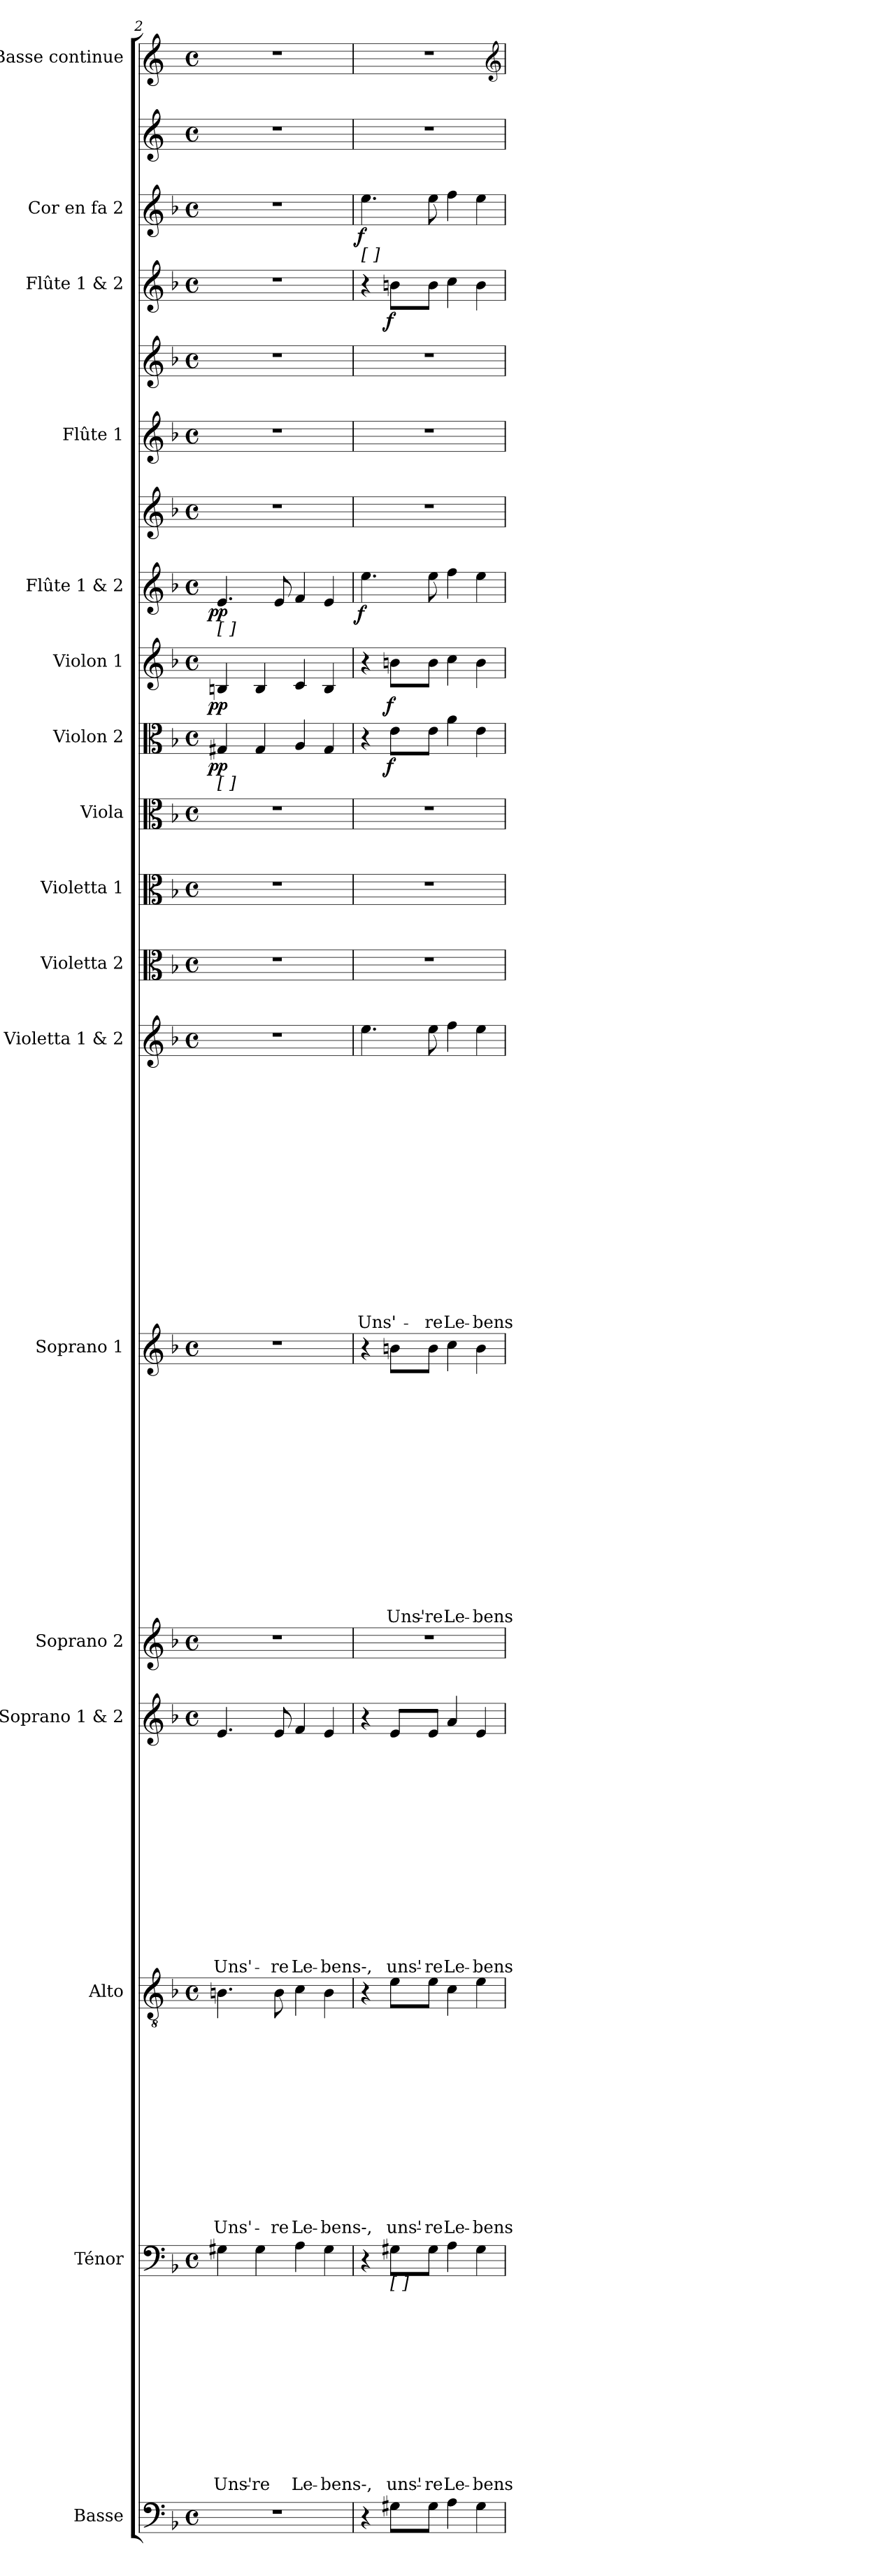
**kern	**kern	**text	**text	**text	**text	**text	**text	**text	**text	**text	**text	**text	**text	**kern	**text	**text	**text	**text	**text	**text	**text	**text	**text	**text	**text	**text	**text	**kern	**text	**text	**text	**text	**text	**text	**text	**text	**text	**text	**text	**text	**text	**text	**kern	**kern	**text	**text	**text	**text	**text	**text	**text	**text	**text	**text	**text	**text	**text	**text	**text	**kern	**text	**text	**text	**text	**text	**text	**text	**text	**text	**text	**text	**text	**text	**text	**text	**text	**kern	**kern	**kern	**kern	**dynam	**kern	**dynam	**kern	**kern	**dynam	**kern	**kern	**kern	**dynam	**kern	**kern	**dynam	**kern
*part17	*part16	*part16	*part16	*part16	*part16	*part16	*part16	*part16	*part16	*part16	*part16	*part16	*part16	*part15	*part15	*part15	*part15	*part15	*part15	*part15	*part15	*part15	*part15	*part15	*part15	*part15	*part15	*part14	*part14	*part14	*part14	*part14	*part14	*part14	*part14	*part14	*part14	*part14	*part14	*part14	*part14	*part14	*part13	*part12	*part12	*part12	*part12	*part12	*part12	*part12	*part12	*part12	*part12	*part12	*part12	*part12	*part12	*part12	*part12	*part11	*part11	*part11	*part11	*part11	*part11	*part11	*part11	*part11	*part11	*part11	*part11	*part11	*part11	*part11	*part11	*part11	*part10	*part9	*part8	*part7	*part7	*part6	*part6	*part5	*part5	*part5	*part4	*part4	*part3	*part3	*part2	*part2	*part2	*part1
*staff20	*staff19	*staff19	*staff19	*staff19	*staff19	*staff19	*staff19	*staff19	*staff19	*staff19	*staff19	*staff19	*staff19	*staff18	*staff18	*staff18	*staff18	*staff18	*staff18	*staff18	*staff18	*staff18	*staff18	*staff18	*staff18	*staff18	*staff18	*staff17	*staff17	*staff17	*staff17	*staff17	*staff17	*staff17	*staff17	*staff17	*staff17	*staff17	*staff17	*staff17	*staff17	*staff17	*staff16	*staff15	*staff15	*staff15	*staff15	*staff15	*staff15	*staff15	*staff15	*staff15	*staff15	*staff15	*staff15	*staff15	*staff15	*staff15	*staff15	*staff14	*staff14	*staff14	*staff14	*staff14	*staff14	*staff14	*staff14	*staff14	*staff14	*staff14	*staff14	*staff14	*staff14	*staff14	*staff14	*staff14	*staff13	*staff12	*staff11	*staff10	*staff10	*staff9	*staff9	*staff8	*staff7	*staff7/8	*staff6	*staff5	*staff4	*staff4	*staff3	*staff2	*staff2/3	*staff1
*I"Basse	*I"Ténor	*	*	*	*	*	*	*	*	*	*	*	*	*I"Alto	*	*	*	*	*	*	*	*	*	*	*	*	*	*I"Soprano 1 & 2	*	*	*	*	*	*	*	*	*	*	*	*	*	*	*I"Soprano 2	*I"Soprano 1	*	*	*	*	*	*	*	*	*	*	*	*	*	*	*	*I"Violetta 1 & 2	*	*	*	*	*	*	*	*	*	*	*	*	*	*	*	*	*I"Violetta 2	*I"Violetta 1	*I"Viola	*I"Violon 2	*	*I"Violon 1	*	*I"Flûte 1 & 2	*	*	*I"Flûte 1	*	*I"Flûte 1 & 2	*	*I"Cor en fa 2	*	*	*I"Basse continue
*I'Bas	*I'T	*	*	*	*	*	*	*	*	*	*	*	*	*I'A	*	*	*	*	*	*	*	*	*	*	*	*	*	*I'Pno	*	*	*	*	*	*	*	*	*	*	*	*	*	*	*I'S 2	*I'S 1	*	*	*	*	*	*	*	*	*	*	*	*	*	*	*	*	*	*	*	*	*	*	*	*	*	*	*	*	*	*	*	*	*I'Vta 2	*I'Vta 1	*I'Vla	*I'Vln 2	*	*I'Vln 1	*	*I'Vln 1	*	*	*I'Fl 1	*	*	*	*I'Cor 2	*	*	*I'BC
*clefF4	*clefF4	*	*	*	*	*	*	*	*	*	*	*	*	*clefGv2	*	*	*	*	*	*	*	*	*	*	*	*	*	*clefG2	*	*	*	*	*	*	*	*	*	*	*	*	*	*	*clefG2	*clefG2	*	*	*	*	*	*	*	*	*	*	*	*	*	*	*	*clefG2	*	*	*	*	*	*	*	*	*	*	*	*	*	*	*	*	*clefC3	*clefC3	*clefC3	*clefC3	*	*clefG2	*	*clefG2	*clefG2	*	*clefG2	*clefG2	*clefG2	*	*clefG2	*clefG2	*	*clefG2
*ITrd7c12	*	*	*	*	*	*	*	*	*	*	*	*	*	*	*	*	*	*	*	*	*	*	*	*	*	*	*	*	*	*	*	*	*	*	*	*	*	*	*	*	*	*	*	*	*	*	*	*	*	*	*	*	*	*	*	*	*	*	*	*	*	*	*	*	*	*	*	*	*	*	*	*	*	*	*	*	*	*	*	*	*	*	*	*	*	*	*	*	*	*	*	*ITrd4c7	*	*ITrd4c7
*k[b-]	*k[b-]	*	*	*	*	*	*	*	*	*	*	*	*	*k[b-]	*	*	*	*	*	*	*	*	*	*	*	*	*	*k[b-]	*	*	*	*	*	*	*	*	*	*	*	*	*	*	*k[b-]	*k[b-]	*	*	*	*	*	*	*	*	*	*	*	*	*	*	*	*k[b-]	*	*	*	*	*	*	*	*	*	*	*	*	*	*	*	*	*k[b-]	*k[b-]	*k[b-]	*k[b-]	*	*k[b-]	*	*k[b-]	*k[b-]	*	*k[b-]	*k[b-]	*k[b-]	*	*k[b-]	*k[b-]	*	*k[b-]
*F:	*F:	*	*	*	*	*	*	*	*	*	*	*	*	*F:	*	*	*	*	*	*	*	*	*	*	*	*	*	*F:	*	*	*	*	*	*	*	*	*	*	*	*	*	*	*F:	*F:	*	*	*	*	*	*	*	*	*	*	*	*	*	*	*	*F:	*	*	*	*	*	*	*	*	*	*	*	*	*	*	*	*	*F:	*F:	*F:	*F:	*	*F:	*	*F:	*F:	*	*F:	*F:	*F:	*	*F:	*F:	*	*F:
*M4/4	*M4/4	*	*	*	*	*	*	*	*	*	*	*	*	*M4/4	*	*	*	*	*	*	*	*	*	*	*	*	*	*M4/4	*	*	*	*	*	*	*	*	*	*	*	*	*	*	*M4/4	*M4/4	*	*	*	*	*	*	*	*	*	*	*	*	*	*	*	*M4/4	*	*	*	*	*	*	*	*	*	*	*	*	*	*	*	*	*M4/4	*M4/4	*M4/4	*M4/4	*	*M4/4	*	*M4/4	*M4/4	*	*M4/4	*M4/4	*M4/4	*	*M4/4	*M4/4	*	*M4/4
*met(c)	*met(c)	*	*	*	*	*	*	*	*	*	*	*	*	*met(c)	*	*	*	*	*	*	*	*	*	*	*	*	*	*met(c)	*	*	*	*	*	*	*	*	*	*	*	*	*	*	*met(c)	*met(c)	*	*	*	*	*	*	*	*	*	*	*	*	*	*	*	*met(c)	*	*	*	*	*	*	*	*	*	*	*	*	*	*	*	*	*met(c)	*met(c)	*met(c)	*met(c)	*	*met(c)	*	*met(c)	*met(c)	*	*met(c)	*met(c)	*met(c)	*	*met(c)	*met(c)	*	*met(c)
=2	=2	=2	=2	=2	=2	=2	=2	=2	=2	=2	=2	=2	=2	=2	=2	=2	=2	=2	=2	=2	=2	=2	=2	=2	=2	=2	=2	=2	=2	=2	=2	=2	=2	=2	=2	=2	=2	=2	=2	=2	=2	=2	=2	=2	=2	=2	=2	=2	=2	=2	=2	=2	=2	=2	=2	=2	=2	=2	=2	=2	=2	=2	=2	=2	=2	=2	=2	=2	=2	=2	=2	=2	=2	=2	=2	=2	=2	=2	=2	=2	=2	=2	=2	=2	=2	=2	=2	=2	=2	=2	=2	=2	=2	=2
!	!	!	!	!	!	!	!	!	!	!	!	!	!	!	!	!	!	!	!	!	!	!	!	!	!	!	!	!	!	!	!	!	!	!	!	!	!	!	!	!	!	!	!	!	!	!	!	!	!	!	!	!	!	!	!	!	!	!	!	!	!	!	!	!	!	!	!	!	!	!	!	!	!	!	!	!	!	!	!	!	!	!	!	!LO:TX:b:B:t=[    ]	!	!	!	!	!	!	!	!	!	!
!	!	!	!	!	!	!	!	!	!	!	!	!	!	!	!	!	!	!	!	!	!	!	!	!	!	!	!	!	!	!	!	!	!	!	!	!	!	!	!	!	!	!	!	!	!	!	!	!	!	!	!	!	!	!	!	!	!	!	!	!	!	!	!	!	!	!	!	!	!	!	!	!	!	!	!	!	!	!	!	!LO:TX:b:B:t=[    ]	!	!	!	!	!	!	!	!	!	!	!	!	!	!
!	!	!	!	!	!	!	!	!	!	!	!	!	!	!	!	!	!	!	!	!	!	!	!	!	!	!	!	!	!	!	!	!	!	!	!	!	!	!	!	!	!	!	!	!	!	!	!	!	!	!	!	!	!	!	!	!	!	!	!	!	!	!	!	!	!	!	!	!	!	!	!	!	!	!	!	!	!	!	!	!	!LO:DY:b:cj	!	!LO:DY:b:cj	!	!	!LO:DY:b=2:cj	!	!	!	!	!	!	!	!
1r	4G#X\	.	.	.	.	.	.	.	.	.	.	.	Uns'-	4.Bn\	.	.	.	.	.	.	.	.	.	.	.	.	Uns'-	4.e/	.	.	.	.	.	.	.	.	.	.	.	.	.	Uns'-	1r	1r	.	.	.	.	.	.	.	.	.	.	.	.	.	.	.	1r	.	.	.	.	.	.	.	.	.	.	.	.	.	.	.	.	1r	1r	1r	4G#X/	pp	4Bn/	pp	4.e/	1r	pp	1r	1r	1r	.	1r	1r	.	1r
.	4G#\	.	.	.	.	.	.	.	.	.	.	.	-re	.	.	.	.	.	.	.	.	.	.	.	.	.	.	.	.	.	.	.	.	.	.	.	.	.	.	.	.	.	.	.	.	.	.	.	.	.	.	.	.	.	.	.	.	.	.	.	.	.	.	.	.	.	.	.	.	.	.	.	.	.	.	.	.	.	.	4G#/	.	4B/	.	.	.	.	.	.	.	.	.	.	.	.
.	.	.	.	.	.	.	.	.	.	.	.	.	.	8B\	.	.	.	.	.	.	.	.	.	.	.	.	-re	8e/	.	.	.	.	.	.	.	.	.	.	.	.	.	-re	.	.	.	.	.	.	.	.	.	.	.	.	.	.	.	.	.	.	.	.	.	.	.	.	.	.	.	.	.	.	.	.	.	.	.	.	.	.	.	.	.	8e/	.	.	.	.	.	.	.	.	.	.
.	4A\	.	.	.	.	.	.	.	.	.	.	.	Le-	4c\	.	.	.	.	.	.	.	.	.	.	.	.	Le-	4f/	.	.	.	.	.	.	.	.	.	.	.	.	.	Le-	.	.	.	.	.	.	.	.	.	.	.	.	.	.	.	.	.	.	.	.	.	.	.	.	.	.	.	.	.	.	.	.	.	.	.	.	.	4A/	.	4c/	.	4f/	.	.	.	.	.	.	.	.	.	.
.	4G#\	.	.	.	.	.	.	.	.	.	.	.	-bens‑,	4B\	.	.	.	.	.	.	.	.	.	.	.	.	-bens‑,	4e/	.	.	.	.	.	.	.	.	.	.	.	.	.	-bens‑,	.	.	.	.	.	.	.	.	.	.	.	.	.	.	.	.	.	.	.	.	.	.	.	.	.	.	.	.	.	.	.	.	.	.	.	.	.	4G#/	.	4B/	.	4e/	.	.	.	.	.	.	.	.	.	.
=3	=3	=3	=3	=3	=3	=3	=3	=3	=3	=3	=3	=3	=3	=3	=3	=3	=3	=3	=3	=3	=3	=3	=3	=3	=3	=3	=3	=3	=3	=3	=3	=3	=3	=3	=3	=3	=3	=3	=3	=3	=3	=3	=3	=3	=3	=3	=3	=3	=3	=3	=3	=3	=3	=3	=3	=3	=3	=3	=3	=3	=3	=3	=3	=3	=3	=3	=3	=3	=3	=3	=3	=3	=3	=3	=3	=3	=3	=3	=3	=3	=3	=3	=3	=3	=3	=3	=3	=3	=3	=3	=3	=3	=3	=3
!	!	!	!	!	!	!	!	!	!	!	!	!	!	!	!	!	!	!	!	!	!	!	!	!	!	!	!	!	!	!	!	!	!	!	!	!	!	!	!	!	!	!	!	!	!	!	!	!	!	!	!	!	!	!	!	!	!	!	!	!	!	!	!	!	!	!	!	!	!	!	!	!	!	!	!	!	!	!	!	!	!	!	!	!	!	!	!	!	!	!	!LO:TX:b:B:t=[   ]	!	!	!
!	!	!	!	!	!	!	!	!	!	!	!	!	!	!	!	!	!	!	!	!	!	!	!	!	!	!	!	!	!	!	!	!	!	!	!	!	!	!	!	!	!	!	!	!	!	!	!	!	!	!	!	!	!	!	!	!	!	!	!	!	!	!	!	!	!	!	!	!	!	!	!	!	!	!	!	!	!	!	!	!	!	!	!	!	!	!LO:DY:b=2:cj	!	!	!	!	!	!	!LO:DY:b=2:cj	!
4r	4r	.	.	.	.	.	.	.	.	.	.	.	.	4r	.	.	.	.	.	.	.	.	.	.	.	.	.	4r	.	.	.	.	.	.	.	.	.	.	.	.	.	.	1r	4r	.	.	.	.	.	.	.	.	.	.	.	.	.	.	.	4.ee\	.	.	.	.	.	.	.	.	.	.	.	.	.	.	.	Uns'-	1r	1r	1r	4r	.	4r	.	4.ee\	1r	f	1r	1r	4r	.	4.ee\	1r	f	1r
!	!LO:TX:b:t=[  ]	!	!	!	!	!	!	!	!	!	!	!	!	!	!	!	!	!	!	!	!	!	!	!	!	!	!	!	!	!	!	!	!	!	!	!	!	!	!	!	!	!	!	!	!	!	!	!	!	!	!	!	!	!	!	!	!	!	!	!	!	!	!	!	!	!	!	!	!	!	!	!	!	!	!	!	!	!	!	!	!	!	!	!	!	!	!	!	!	!	!	!	!	!
!	!	!	!	!	!	!	!	!	!	!	!	!	!	!	!	!	!	!	!	!	!	!	!	!	!	!	!	!	!	!	!	!	!	!	!	!	!	!	!	!	!	!	!	!	!	!	!	!	!	!	!	!	!	!	!	!	!	!	!	!	!	!	!	!	!	!	!	!	!	!	!	!	!	!	!	!	!	!	!	!	!LO:DY:b:cj	!	!LO:DY:b:cj	!	!	!	!	!	!	!LO:DY:b:cj	!	!	!	!
8GG#X\L	8G#X\L	.	.	.	.	.	.	.	.	.	.	.	uns'-	8e\L	.	.	.	.	.	.	.	.	.	.	.	.	uns'-	8e/L	.	.	.	.	.	.	.	.	.	.	.	.	.	uns'-	.	8bn\L	.	.	.	.	.	.	.	.	.	.	.	.	.	.	Uns'-	.	.	.	.	.	.	.	.	.	.	.	.	.	.	.	.	.	.	.	.	8e\L	f	8bn\L	f	.	.	.	.	.	8bn\L	f	.	.	.	.
8GG#\J	8G#\J	.	.	.	.	.	.	.	.	.	.	.	-re	8e\J	.	.	.	.	.	.	.	.	.	.	.	.	-re	8e/J	.	.	.	.	.	.	.	.	.	.	.	.	.	-re	.	8b\J	.	.	.	.	.	.	.	.	.	.	.	.	.	.	-re	8ee\	.	.	.	.	.	.	.	.	.	.	.	.	.	.	.	-re	.	.	.	8e\J	.	8b\J	.	8ee\	.	.	.	.	8b\J	.	8ee\	.	.	.
4AA\	4A\	.	.	.	.	.	.	.	.	.	.	.	Le-	4c\	.	.	.	.	.	.	.	.	.	.	.	.	Le-	4a/	.	.	.	.	.	.	.	.	.	.	.	.	.	Le-	.	4cc\	.	.	.	.	.	.	.	.	.	.	.	.	.	.	Le-	4ff\	.	.	.	.	.	.	.	.	.	.	.	.	.	.	.	Le-	.	.	.	4a\	.	4cc\	.	4ff\	.	.	.	.	4cc\	.	4ff\	.	.	.
4GG#\	4G#\	.	.	.	.	.	.	.	.	.	.	.	-bens-	4e\	.	.	.	.	.	.	.	.	.	.	.	.	-bens-	4e/	.	.	.	.	.	.	.	.	.	.	.	.	.	-bens-	.	4b\	.	.	.	.	.	.	.	.	.	.	.	.	.	.	-bens-	4ee\	.	.	.	.	.	.	.	.	.	.	.	.	.	.	.	-bens-	.	.	.	4e\	.	4b\	.	4ee\	.	.	.	.	4b\	.	4ee\	.	.	.
*	*	*	*	*	*	*	*	*	*	*	*	*	*	*	*	*	*	*	*	*	*	*	*	*	*	*	*	*	*	*	*	*	*	*	*	*	*	*	*	*	*	*	*	*	*	*	*	*	*	*	*	*	*	*	*	*	*	*	*	*	*	*	*	*	*	*	*	*	*	*	*	*	*	*	*	*	*	*	*	*	*	*	*	*	*	*	*	*	*	*	*	*	*	*clefG2
=	=	=	=	=	=	=	=	=	=	=	=	=	=	=	=	=	=	=	=	=	=	=	=	=	=	=	=	=	=	=	=	=	=	=	=	=	=	=	=	=	=	=	=	=	=	=	=	=	=	=	=	=	=	=	=	=	=	=	=	=	=	=	=	=	=	=	=	=	=	=	=	=	=	=	=	=	=	=	=	=	=	=	=	=	=	=	=	=	=	=	=	=	=	=
*-	*-	*-	*-	*-	*-	*-	*-	*-	*-	*-	*-	*-	*-	*-	*-	*-	*-	*-	*-	*-	*-	*-	*-	*-	*-	*-	*-	*-	*-	*-	*-	*-	*-	*-	*-	*-	*-	*-	*-	*-	*-	*-	*-	*-	*-	*-	*-	*-	*-	*-	*-	*-	*-	*-	*-	*-	*-	*-	*-	*-	*-	*-	*-	*-	*-	*-	*-	*-	*-	*-	*-	*-	*-	*-	*-	*-	*-	*-	*-	*-	*-	*-	*-	*-	*-	*-	*-	*-	*-	*-	*-	*-	*-	*-
